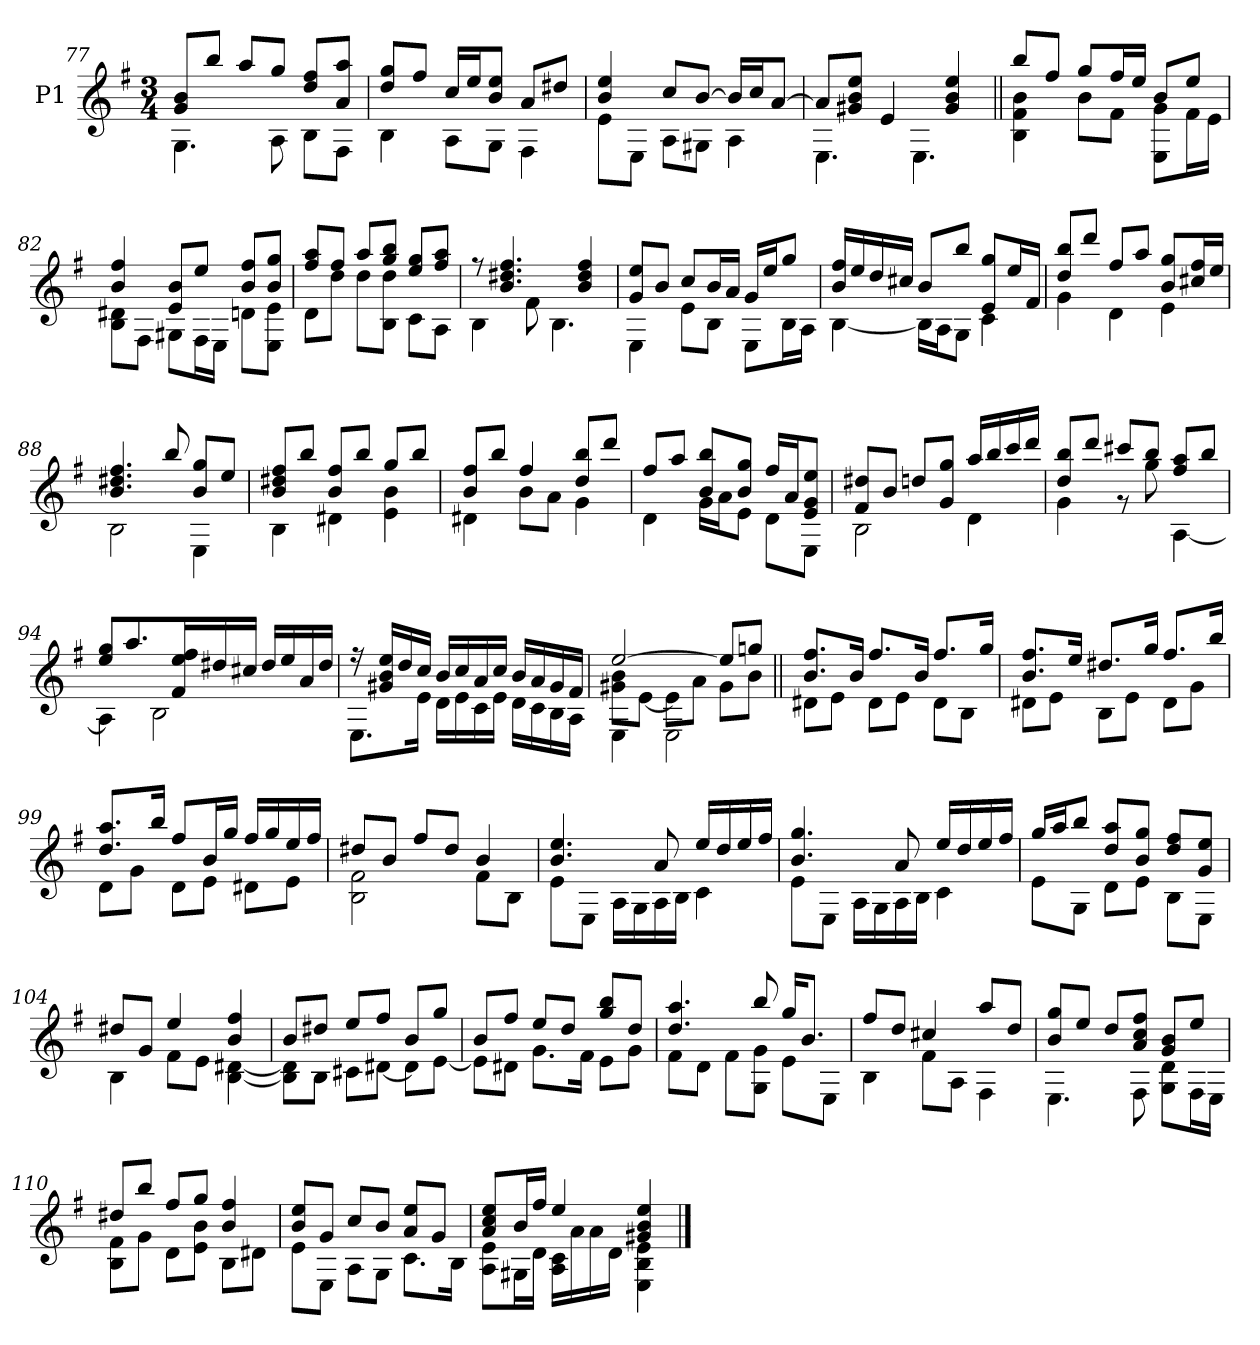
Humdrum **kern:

**kern
*part1
*staff1
*I"P1
*clefG2
*ITrd7c12
*k[f#]
*e:
*M3/4
=77
*^
8Gi/ 8BiL	4.GGi\
8bi/J	.
8ai/L	.
8gi/J	8AAi\
8di/ 8f#iL	8BBi\L
8Ai/ 8aiJ	8FF#i\J
=78	=78
8di/ 8giL	4BBi\
8f#i/J	.
16ci/LL	8AAi\L
16ei/J	.
8Bi/ 8eiJ	8GGi\J
8Ai/L	4FF#i\
8d#Xi/J	.
=79	=79
4Bi/ 4ei	8Ei\L
.	8EEi\J
8ci/L	8AAi\L
[>8Bi/J	8GG#Xi\J
16Bi/LL]	4AAi\
16ci/J	.
[>8Ai/J	.
=80	=80
8Ai/L]	4.EEi\
8G#Xi/ 8Bi 8eiJ	.
4Ei/	.
.	4.EEi\
4G#i/ 4Bi 4ei	.
!!LO:PB:g=z	!!
=81||	=81||
8bi/L	4BBi\ 4F#i 4Bi
8f#i/J	.
8gi/L	8Bi\L
16f#i/L	8F#i\J
16ei/JJ	.
8Bi/L	8EEi\ 8GiL
8ei/J	16F#i\L
.	16Ei\JJ
=82	=82
4Bi/ 4f#i	8BBi\ 8D#XiL
.	8FF#i\J
8Ei/ 8BiL	8GG#Xi\L
8ei/J	16FF#i\L
.	16EEi\JJ
8Bi/ 8f#iL	8Dni\L
8Bi/ 8giJ	8EEi\ 8EiJ
=83	=83
8f#i/ 8aiL	8Di\L
8f#i/J	8di\J
8ai/L	8di\L
8gi/ 8biJ	8BBi\ 8diJ
8ei/ 8giL	8Ci\L
8f#i/ 8aiJ	8AAi\J
=84	=84
8r	4BBi\
4.Bi/ 4.d#Xi 4.f#i	.
.	8F#i\
.	4.BBi\
4Bi/ 4d#i 4f#i	.
=85	=85
8Gi/ 8eiL	4EEi\
8Bi/J	.
8ci/L	8Ei\L
16Bi/L	8BBi\J
16Ai/JJ	.
16Gi/LL	8EEi\L
16ei/J	.
8gi/J	16BBi\L
.	16AAi\JJ
!!LO:LB:g=z	!!
=86	=86
*	*^
16Bi/ 16f#iLL	[<4BBi\	2ryy
16ei/	.	.
16di/	.	.
16c#Xi/JJ	.	.
8Bi/L	16BBi\LL]	.
.	16AAi\J	.
8bi/J	8GGi\J	.
8Ei/ 8giL	4Ci\	4ryy
16ei/L	.	.
16F#i/JJ	.	.
*	*v	*v
=87	=87
8di/ 8biL	4Gi\
8ddi/J	.
8f#i/L	4Di\
8ai/J	.
8Bi/ 8giL	4Ei\
16c#Xi/ 16f#iL	.
16ei/JJ	.
=88	=88
4.Bi/ 4.d#Xi 4.f#i	2BBi\
8bi/	.
8Bi/ 8giL	4EEi\
8ei/J	.
=89	=89
8Bi/ 8d#Xi 8f#iL	4BBi\
8bi/J	.
8Bi/ 8f#iL	4D#Xi\
8bi/J	.
8gi/L	4Ei\ 4Bi
8bi/J	.
=90	=90
8Bi/ 8f#iL	4D#Xi\
8bi/J	.
4f#i/	8Bi\L
.	8Ai\J
8di/ 8biL	4Gi\
8ddi/J	.
=91	=91
8f#i/L	4Di\
8ai/J	.
8Bi/ 8biL	16Gi\LL
.	16Ai\J
8Bi/ 8giJ	8Ei\J
16f#i/LL	8Di\L
16Ai/J	.
8Ei/ 8Gi 8eiJ	8EEi\J
!!LO:LB:g=z	!!
=92	=92
8F#i/ 8d#XiL	2BBi\
8Bi/J	.
8dni/L	.
8Gi/ 8giJ	.
16ai/LL	4Di\
16bi/	.
16cci/	.
16ddi/JJ	.
=93	=93
8di/ 8biL	4Gi\
8ddi/J	.
8cc#Xi/L	8r
8bi/J	8gi\
8f#i/ 8aiL	[<4AAi\
8bi/J	.
=94	=94
8ei/ 8giL	4AAi\]
8.ai/	.
.	2BBi\
16F#i/ 16ei 16f#iL	.
16d#Xi/	.
16c#Xi/JJ	.
16d#i/LL	.
16ei/	.
16Ai/	.
16d#i/JJ	.
=95	=95
16r	8.EEi\L
16G#Xi/ 16Bi 16eiLL	.
16di/	.
16ci/JJ	16Ei\Jk
16Bi/LL	16Di\LL
16ci/	16Ei\
16Ai/	16Ci\
16ci/JJ	16Ei\JJ
16Bi/LL	16Di\LL
16Ai/	16Ci\
16G#i/	16BBi\
16F#i/JJ	16AAi\JJ
=96	=96
*	*^
[>2ei/	8G#Xi\ 8BiL	4EEi\
.	[<8Ei\J	.
.	8Ei\L]	2EEi\
.	8Ai\J	.
8ei/L]	8G#i\L	.
8gni/J	8Bi\J	.
*	*v	*v
!!LO:LB:g=z
=97||	=97||
8.Bi/ 8.f#iL	8D#Xi\L
.	8Ei\J
16Bi/Jk	.
8.f#i/L	8D#i\L
.	8Ei\J
16Bi/Jk	.
8.f#i/L	8D#i\L
.	8BBi\J
16gi/Jk	.
=98	=98
8.Bi/ 8.f#iL	8D#Xi\L
.	8Ei\J
16ei/Jk	.
8.d#Xi/L	8BBi\L
.	8Ei\J
16gi/Jk	.
8.f#i/L	8D#i\L
.	8Gi\J
16bi/Jk	.
=99	=99
8.di/ 8.aiL	8Di\L
.	8Gi\J
16bi/Jk	.
8f#i/L	8Di\L
16Bi/L	8Ei\J
16gi/JJ	.
16f#i/LL	8D#Xi\L
16gi/	.
16ei/	8Ei\J
16f#i/JJ	.
=100	=100
8d#Xi/L	2BBi\ 2F#i
8Bi/J	.
8f#i/L	.
8d#i/J	.
4Bi/	8F#i\L
.	8BBi\J
=101	=101
4.Bi/ 4.ei	8Ei\L
.	8EEi\J
.	16AAi\LL
.	16GGi\
8Ai/	16AAi\
.	16BBi\JJ
16ei/LL	4Ci\
16di/	.
16ei/	.
16f#i/JJ	.
!!LO:LB:g=z	!!
=102	=102
4.Bi/ 4.gi	8Ei\L
.	8EEi\J
.	16AAi\LL
.	16GGi\
8Ai/	16AAi\
.	16BBi\JJ
16ei/LL	4Ci\
16di/	.
16ei/	.
16f#i/JJ	.
=103	=103
16gi/LL	8Ei\L
16ai/J	.
8bi/J	8GGi\J
8di/ 8aiL	8Di\L
8Bi/ 8giJ	8Ei\J
8di/ 8f#iL	8BBi\L
8Gi/ 8eiJ	8EEi\J
=104	=104
8d#Xi/L	4BBi\
8Gi/J	.
4ei/	8F#i\L
.	8Ei\J
4Bi/ 4f#i	[<4BBi\ [<4D#Xi
=105	=105
8Bi/L	8BBi\] 8D#i]L
8d#Xi/J	8BBi\J
8ei/L	8C#Xi\L
8f#i/J	[<8D#Xi\J
8Bi/L	8D#i\L]
8gi/J	[<8Ei\J
=106	=106
8Bi/L	8Ei\L]
8f#i/J	8D#Xi\J
8ei/L	8.Gi\L
8di/J	.
.	16F#i\Jk
8gi/ 8biL	8Ei\L
8di/J	8Gi\J
!!LO:LB:g=z	!!
=107	=107
4.di/ 4.ai	8F#i\L
.	8Di\J
.	8F#i\L
8bi/	8GGi\ 8GiJ
16gi/KL	8Ei\L
8.Bi/J	.
.	8EEi\J
=108	=108
8f#i/L	4BBi\
8di/J	.
4c#Xi/	8F#i\L
.	8AAi\J
8ai/L	4FF#i\
8di/J	.
=109	=109
8Bi/ 8giL	4.EEi\
8ei/J	.
8di/L	.
8Ai/ 8ci 8f#iJ	8FF#i\
8Gi/ 8BiL	8GGi\ 8DiL
8ei/J	16FF#i\L
.	16EEi\JJ
=110	=110
8d#Xi/L	8BBi\ 8F#iL
8bi/J	8Gi\J
8f#i/L	8Di\L
8gi/J	8Ei\ 8BiJ
4Bi/ 4f#i	8BBi\L
.	8D#Xi\J
=111	=111
8Bi/ 8eiL	8Ei\L
8Gi/J	8EEi\J
8ci/L	8AAi\L
8Bi/J	8GGi\J
8Ai/ 8eiL	8.Ci\L
8Gi/J	.
.	16BBi\Jk
=112	=112
8Ai/ 8ci 8eiL	8AAi\ 8EiL
16Bi/L	16GG#Xi\L
16f#i/JJ	16Di\JJ
4ei/	16AAi\ 16CiLL
.	16Ai\
.	16Ai\
.	16Di\JJ
4G#Xi/ 4Bi 4ei	4EEi\ 4BBi 4Ei
*v	*v
==
*-
